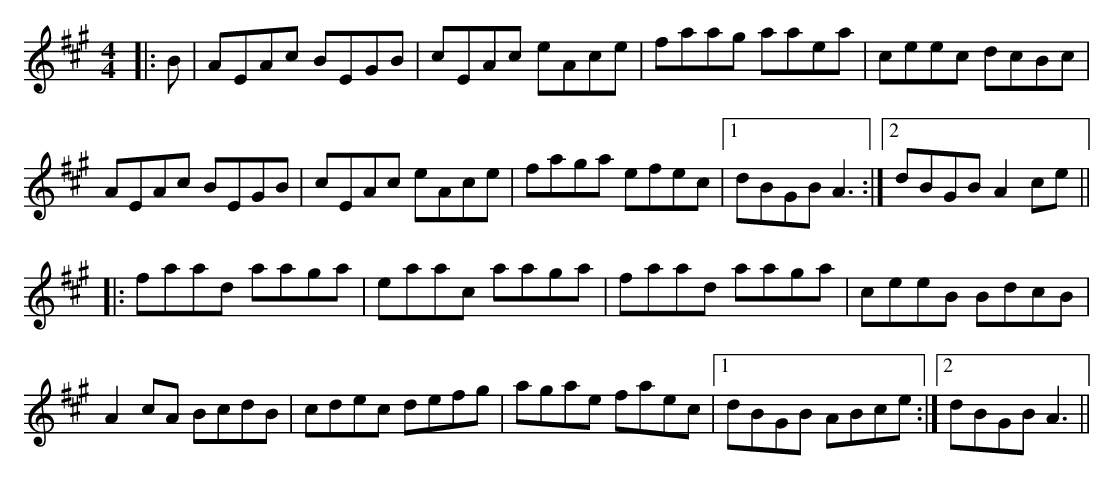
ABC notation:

X:1
M:4/4
K:A
|:B|AEAc BEGB|cEAc eAce|faag aaea|ceec dcBc|
AEAc BEGB|cEAc eAce|faga efec|1 dBGB A3:|2 dBGB A2ce||
|:faad aaga|eaac aaga|faad aaga|ceeB BdcB|
A2cA BcdB|cdec defg|agae faec|1 dBGB ABce:|2 dBGB A3||
